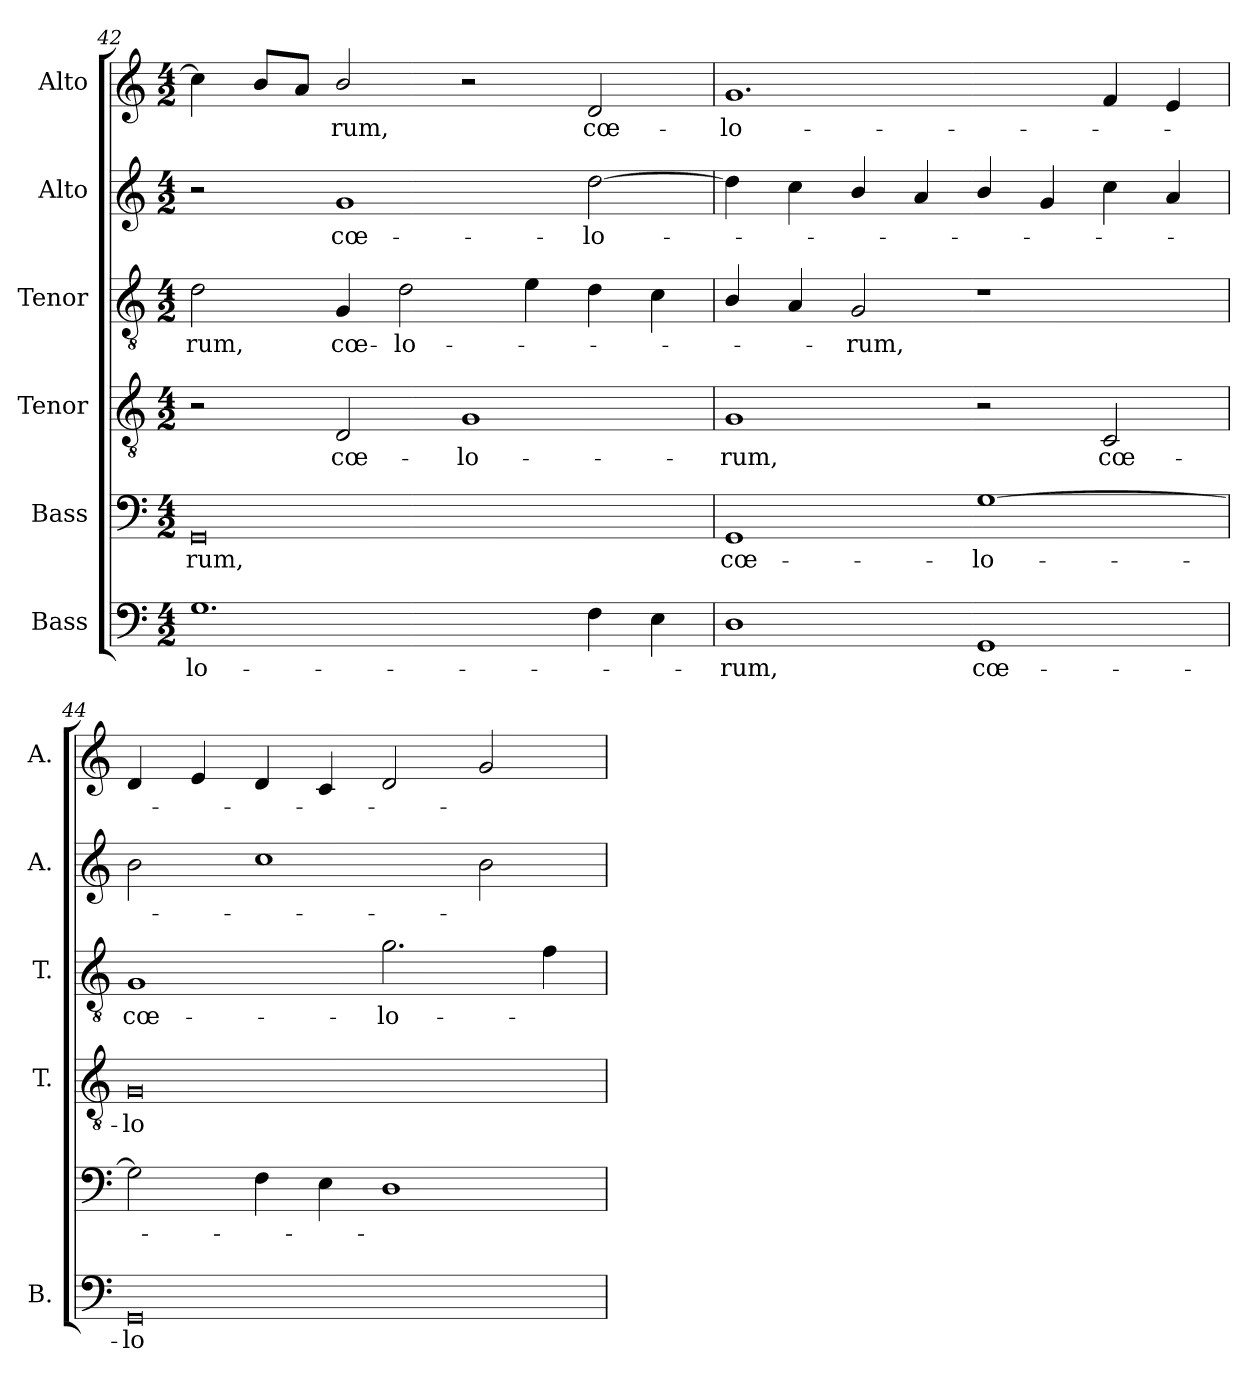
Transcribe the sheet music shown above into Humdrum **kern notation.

**kern	**text	**kern	**text	**kern	**text	**kern	**text	**kern	**text	**kern	**text
*part6	*part6	*part5	*part5	*part4	*part4	*part3	*part3	*part2	*part2	*part1	*part1
*staff6	*staff6	*staff5	*staff5	*staff4	*staff4	*staff3	*staff3	*staff2	*staff2	*staff1	*staff1
*I"Bass	*	*I"Bass	*	*I"Tenor	*	*I"Tenor	*	*I"Alto	*	*I"Alto	*
*I'B.	*	*	*	*I'T.	*	*I'T.	*	*I'A.	*	*I'A.	*
*clefF4	*	*clefF4	*	*clefGv2	*	*clefGv2	*	*clefG2	*	*clefG2	*
*	*	*	*	*ITrd7c12	*	*ITrd7c12	*	*	*	*	*
*k[]	*	*k[]	*	*k[]	*	*k[]	*	*k[]	*	*k[]	*
*C:	*	*C:	*	*C:	*	*C:	*	*C:	*	*C:	*
*M4/2	*	*M4/2	*	*M4/2	*	*M4/2	*	*M4/2	*	*M4/2	*
=42	=42	=42	=42	=42	=42	=42	=42	=42	=42	=42	=42
!	!LO:LY:b:color=#000000	!	!	!	!	!	!	!	!	!	!
!	!	!	!LO:LY:b:color=#000000	!	!	!	!	!	!	!	!
!	!	!	!	!	!	!	!LO:LY:b:color=#000000	!	!	!	!
1.Gi	-lo-	0GGi	-rum,	2r	.	2Di\	-rum,	2r	.	4cci\]	.
.	.	.	.	.	.	.	.	.	.	8bi/L	.
.	.	.	.	.	.	.	.	.	.	8ai/J	.
!	!	!	!	!	!LO:LY:b:color=#000000	!	!	!	!	!	!
!	!	!	!	!	!	!	!LO:LY:b:color=#000000	!	!	!	!
!	!	!	!	!	!	!	!	!	!LO:LY:b:color=#000000	!	!
!	!	!	!	!	!	!	!	!	!	!	!LO:LY:b:color=#000000
.	.	.	.	2DDi/	cœ-	4GGi/	cœ-	1gi	cœ-	2bi/	-rum,
!	!	!	!	!	!	!	!LO:LY:b:color=#000000	!	!	!	!
.	.	.	.	.	.	2Di\	-lo-	.	.	.	.
!	!	!	!	!	!LO:LY:b:color=#000000	!	!	!	!	!	!
.	.	.	.	1GGi	-lo-	.	.	.	.	2r	.
.	.	.	.	.	.	4Ei\	.	.	.	.	.
!	!	!	!	!	!	!	!	!	!LO:LY:b:color=#000000	!	!
!	!	!	!	!	!	!	!	!	!	!	!LO:LY:b:color=#000000
4Fi\	.	.	.	.	.	4Di\	.	[2ddi\	-lo-	2di/	cœ-
4Ei\	.	.	.	.	.	4Ci\	.	.	.	.	.
=43	=43	=43	=43	=43	=43	=43	=43	=43	=43	=43	=43
!	!LO:LY:b:color=#000000	!	!	!	!	!	!	!	!	!	!
!	!	!	!LO:LY:b:color=#000000	!	!	!	!	!	!	!	!
!	!	!	!	!	!LO:LY:b:color=#000000	!	!	!	!	!	!
!	!	!	!	!	!	!	!	!	!	!	!LO:LY:b:color=#000000
1Di	-rum,	1GGi	cœ-	1GGi	-rum,	4BBi/	.	4ddi\]	.	1.gi	-lo-
.	.	.	.	.	.	4AAi/	.	4cci\	.	.	.
!	!	!	!	!	!	!	!LO:LY:b:color=#000000	!	!	!	!
.	.	.	.	.	.	2GGi/	-rum,	4bi/	.	.	.
.	.	.	.	.	.	.	.	4ai/	.	.	.
!	!LO:LY:b:color=#000000	!	!	!	!	!	!	!	!	!	!
!	!	!	!LO:LY:b:color=#000000	!	!	!	!	!	!	!	!
1GGi	cœ-	[1Gi	-lo-	2r	.	1r	.	4bi/	.	.	.
.	.	.	.	.	.	.	.	4gi/	.	.	.
!	!	!	!	!	!LO:LY:b:color=#000000	!	!	!	!	!	!
.	.	.	.	2CCi/	cœ-	.	.	4cci\	.	4fi/	.
.	.	.	.	.	.	.	.	4ai/	.	4ei/	.
=44	=44	=44	=44	=44	=44	=44	=44	=44	=44	=44	=44
!	!LO:LY:b:color=#000000	!	!	!	!	!	!	!	!	!	!
!	!	!	!	!	!LO:LY:b:color=#000000	!	!	!	!	!	!
!	!	!	!	!	!	!	!LO:LY:b:color=#000000	!	!	!	!
0GGi	-lo-	2Gi\]	.	0GGi	-lo-	1GGi	cœ-	2bi\	.	4di/	.
.	.	.	.	.	.	.	.	.	.	4ei/	.
.	.	4Fi\	.	.	.	.	.	1cci	.	4di/	.
.	.	4Ei\	.	.	.	.	.	.	.	4ci/	.
!	!	!	!	!	!	!	!LO:LY:b:color=#000000	!	!	!	!
.	.	1Di	.	.	.	2.Gi\	-lo-	.	.	2di/	.
.	.	.	.	.	.	.	.	2bi\	.	2gi/	.
.	.	.	.	.	.	4Fi\	.	.	.	.	.
=	=	=	=	=	=	=	=	=	=	=	=
*-	*-	*-	*-	*-	*-	*-	*-	*-	*-	*-	*-
